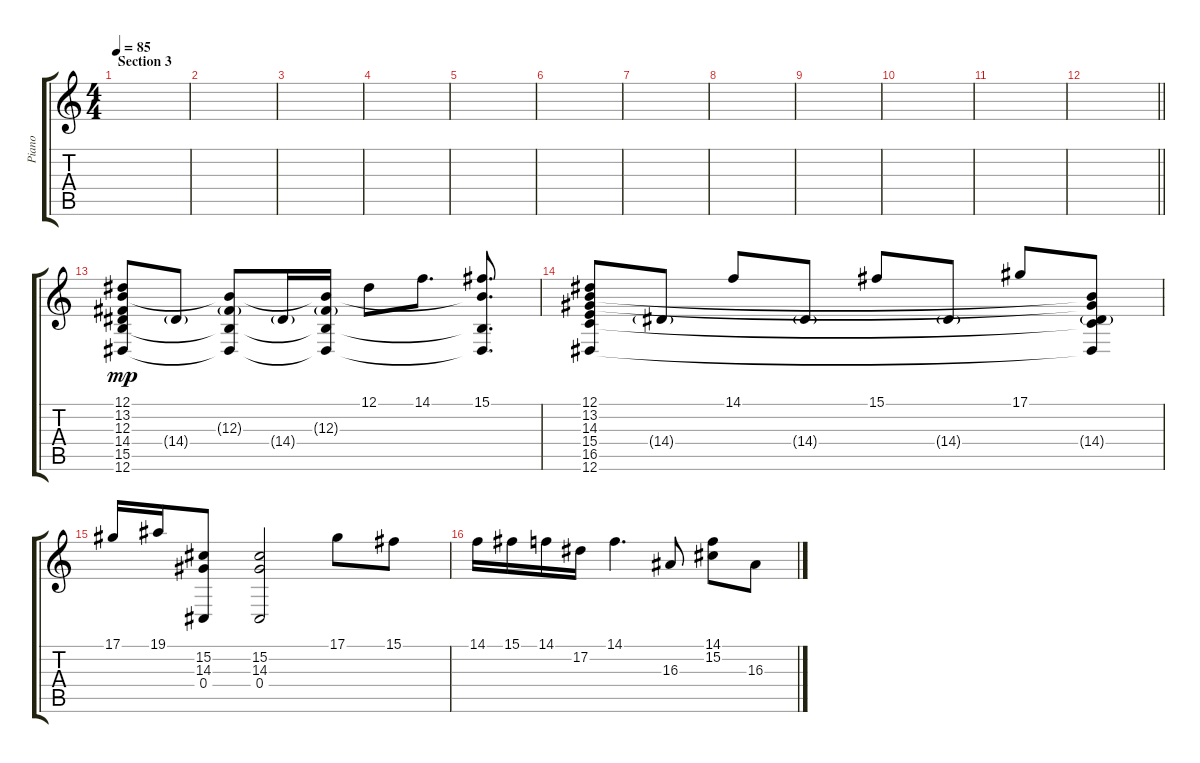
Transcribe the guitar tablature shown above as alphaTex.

\track ("Piano" "Piano") {instrument acousticgrandpiano}
\staff {score tabs}
\tuning (Eb4 Bb3 Gb3 Db3 Ab2 Eb2) {hide}
\ts (4 4)
\section ("" "Section 3")
\tempo 85
\clef g2
\ks c
|
|
|
|
|
|
|
|
|
|
|
\barLineRight lightlight
|
(12.1 13.2 12.3 14.4 15.5 12.6).8{dy mp} 14.4{g}.8 (13.2{t} 12.3{g} 15.5{t} 12.6{t}).8 14.4{g}.16 (13.2{t} 12.3{g} 15.5{t} 12.6{t}).16 12.1.8 14.1.8{d} (15.1 13.2{t} 15.5{t} 12.6{t}).8{d} |
(12.1 13.2 14.3 15.4 16.5 12.6).8 14.4{g}.8 14.1.8 14.4{g}.8 15.1.8 14.4{g}.8 17.1.8 (13.2{t} 14.3{t} 14.4{g} 16.5{t} 12.6{t}).8 |
17.1.16 19.1.16 (15.2 14.3 0.4).8 (15.2 14.3 0.4).2 17.1.8 15.1.8 |
14.1.16 15.1.16 14.1.16 17.2.16 14.1.4{d} 16.3.8 (14.1 15.2).8 16.3.8
